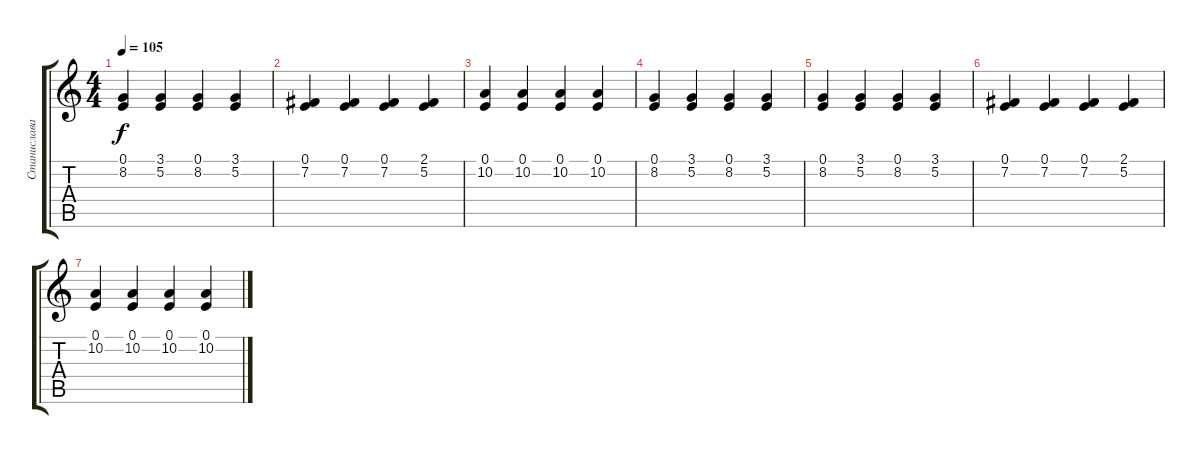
\track ("Станислава Матвеева (клавишные)" "Станислава") {instrument lead8bassandlead}
\staff {score tabs}
\tuning (E4 B3 G3 D3 A2 E2) {hide}
\ts (4 4)
\tempo 105
\clef g2
\ks c
(0.1 8.2).4{dy f volume 14 instrument tremolostrings} (3.1 5.2).4 (0.1 8.2).4 (3.1 5.2).4 |
(0.1 7.2).4 (0.1 7.2).4 (0.1 7.2).4 (2.1 5.2).4 |
(0.1 10.2).4 (0.1 10.2).4 (0.1 10.2).4 (0.1 10.2).4 |
(0.1 8.2).4{volume 14 instrument tremolostrings} (3.1 5.2).4 (0.1 8.2).4 (3.1 5.2).4 |
(0.1 8.2).4{volume 14 instrument tremolostrings} (3.1 5.2).4 (0.1 8.2).4 (3.1 5.2).4 |
(0.1 7.2).4 (0.1 7.2).4 (0.1 7.2).4 (2.1 5.2).4 |
(0.1 10.2).4 (0.1 10.2).4 (0.1 10.2).4 (0.1 10.2).4
